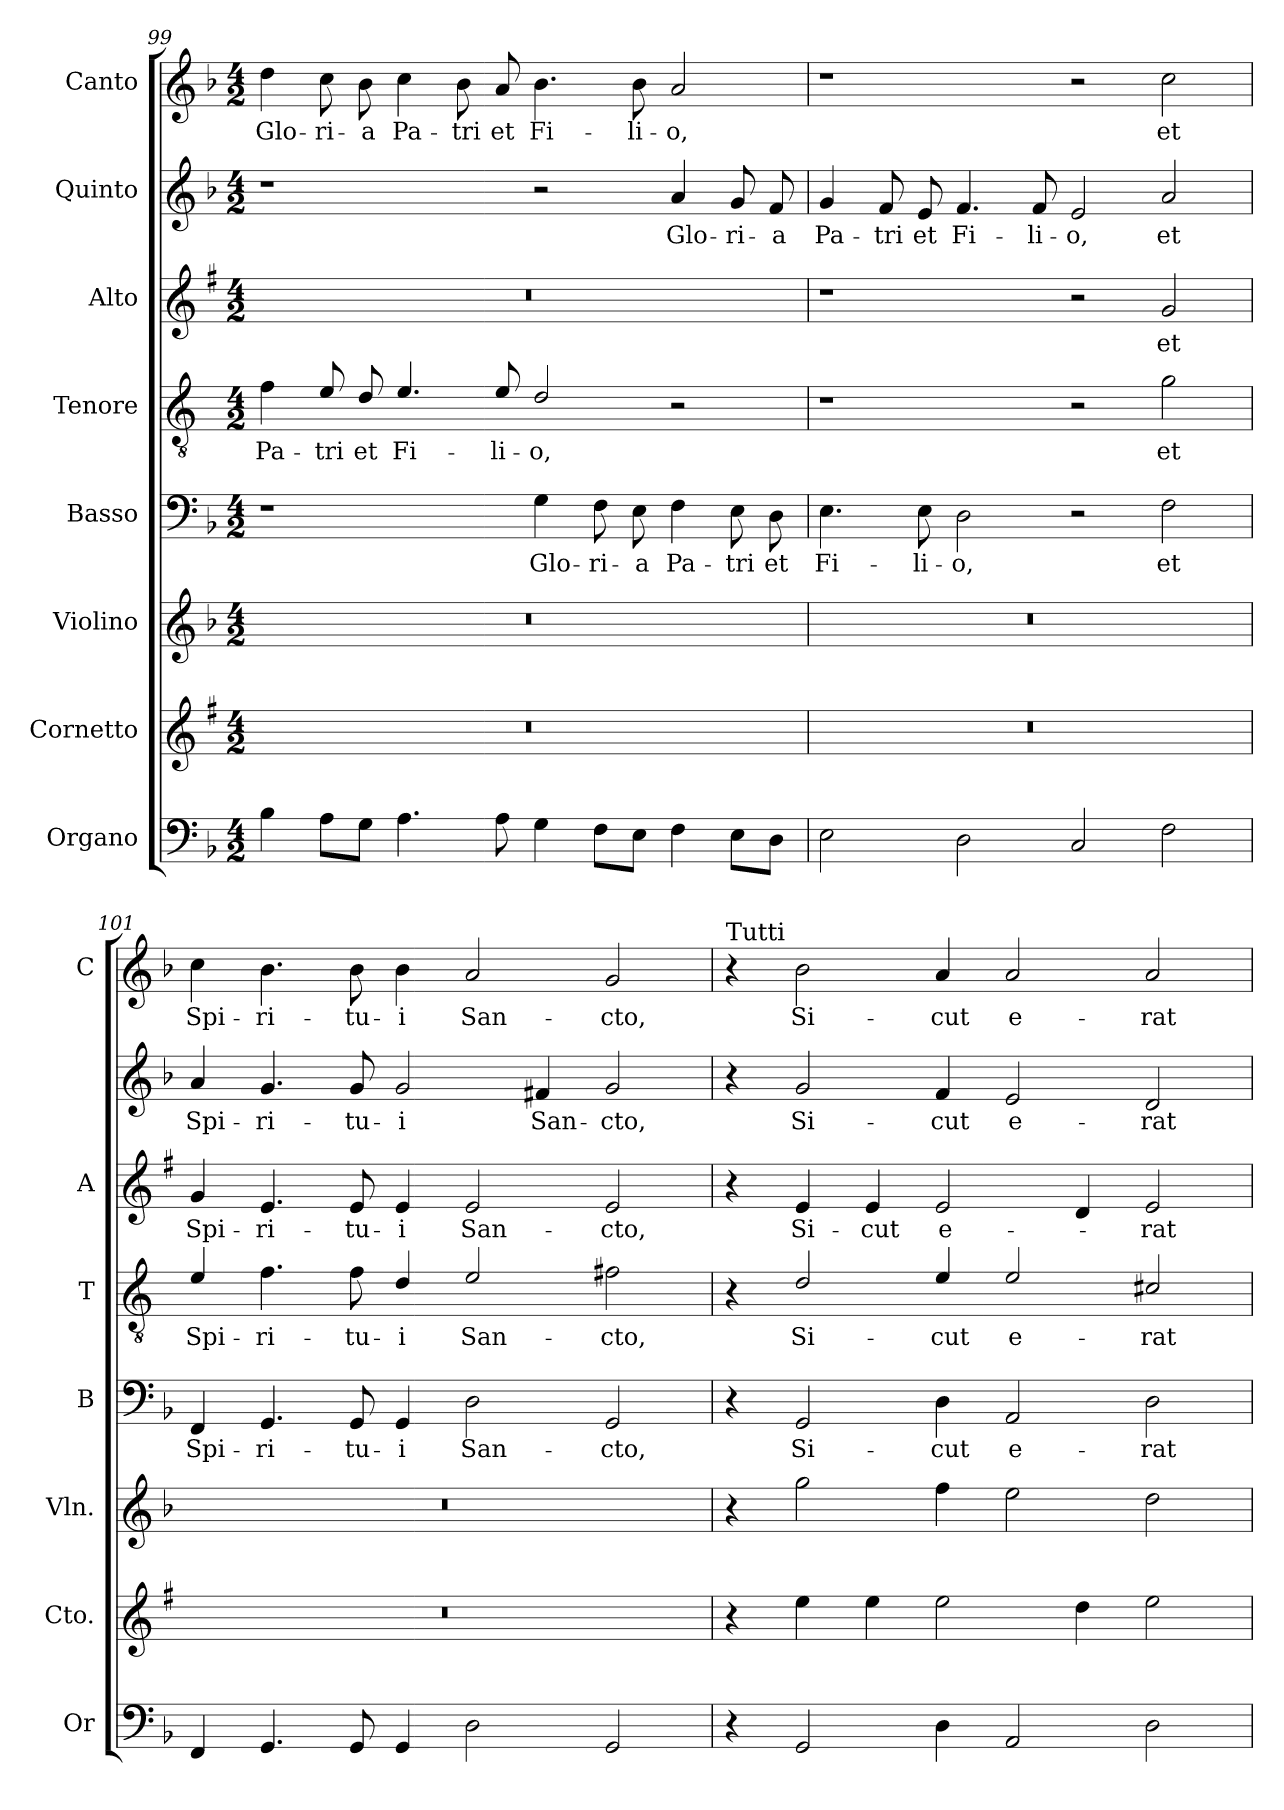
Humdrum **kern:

**kern	**kern	**kern	**kern	**text	**kern	**text	**kern	**text	**kern	**text	**kern	**text
*part8	*part7	*part6	*part5	*part5	*part4	*part4	*part3	*part3	*part2	*part2	*part1	*part1
*staff8	*staff7	*staff6	*staff5	*staff5	*staff4	*staff4	*staff3	*staff3	*staff2	*staff2	*staff1	*staff1
*I"Organo	*I"Cornetto	*I"Violino	*I"Basso	*	*I"Tenore	*	*I"Alto	*	*I"Quinto	*	*I"Canto	*
*I'Or	*I'Cto.	*I'Vln.	*I'B	*	*I'T	*	*I'A	*	*	*	*I'C	*
*clefF4	*clefG2	*clefG2	*clefF4	*	*clefGv2	*	*clefG2	*	*clefG2	*	*clefG2	*
*	*ITrd1c2	*	*	*	*ITrd4c7	*	*ITrd1c2	*	*	*	*	*
*k[b-]	*k[b-]	*k[b-]	*k[b-]	*	*k[b-]	*	*k[b-]	*	*k[b-]	*	*k[b-]	*
*F:	*F:	*F:	*F:	*	*F:	*	*F:	*	*F:	*	*F:	*
*M4/2	*M4/2	*M4/2	*M4/2	*	*M4/2	*	*M4/2	*	*M4/2	*	*M4/2	*
=99	=99	=99	=99	=99	=99	=99	=99	=99	=99	=99	=99	=99
!	!	!	!	!	!	!LO:LY:b	!	!	!	!	!	!LO:LY:b
4B-\	0r	0r	1r	.	4B-\	Pa-	0r	.	1r	.	4dd\	Glo-
!	!	!	!	!	!	!LO:LY:b	!	!	!	!	!	!LO:LY:b
8A\L	.	.	.	.	8A/	-tri	.	.	.	.	8cc\	-ri-
!	!	!	!	!	!	!LO:LY:b	!	!	!	!	!	!LO:LY:b
8G\J	.	.	.	.	8G/	et	.	.	.	.	8b-\	-a
!	!	!	!	!	!	!LO:LY:b	!	!	!	!	!	!LO:LY:b
4.A\	.	.	.	.	4.A/	Fi-	.	.	.	.	4cc\	Pa-
!	!	!	!	!	!	!	!	!	!	!	!	!LO:LY:b
.	.	.	.	.	.	.	.	.	.	.	8b-\	-tri
!	!	!	!	!	!	!LO:LY:b	!	!	!	!	!	!LO:LY:b
8A\	.	.	.	.	8A/	-li-	.	.	.	.	8a/	et
!	!	!	!	!LO:LY:b	!	!LO:LY:b	!	!	!	!	!	!LO:LY:b
4G\	.	.	4G\	Glo-	2G/	-o,	.	.	2r	.	4.b-\	Fi-
!	!	!	!	!LO:LY:b	!	!	!	!	!	!	!	!
8F\L	.	.	8F\	-ri-	.	.	.	.	.	.	.	.
!	!	!	!	!LO:LY:b	!	!	!	!	!	!	!	!LO:LY:b
8E\J	.	.	8E\	-a	.	.	.	.	.	.	8b-\	-li-
!	!	!	!	!LO:LY:b	!	!	!	!	!	!LO:LY:b	!	!LO:LY:b
4F\	.	.	4F\	Pa-	2r	.	.	.	4a/	Glo-	2a/	-o,
!	!	!	!	!LO:LY:b	!	!	!	!	!	!LO:LY:b	!	!
8E\L	.	.	8E\	-tri	.	.	.	.	8g/	-ri-	.	.
!	!	!	!	!LO:LY:b	!	!	!	!	!	!LO:LY:b	!	!
8D\J	.	.	8D\	et	.	.	.	.	8f/	-a	.	.
!!LO:LB:g=z
=100	=100	=100	=100	=100	=100	=100	=100	=100	=100	=100	=100	=100
!	!	!	!	!LO:LY:b	!	!	!	!	!	!LO:LY:b	!	!
2E\	0r	0r	4.E\	Fi-	1r	.	1r	.	4g/	Pa-	1r	.
!	!	!	!	!	!	!	!	!	!	!LO:LY:b	!	!
.	.	.	.	.	.	.	.	.	8f/	-tri	.	.
!	!	!	!	!LO:LY:b	!	!	!	!	!	!LO:LY:b	!	!
.	.	.	8E\	-li-	.	.	.	.	8e/	et	.	.
!	!	!	!	!LO:LY:b	!	!	!	!	!	!LO:LY:b	!	!
2D\	.	.	2D\	-o,	.	.	.	.	4.f/	Fi-	.	.
!	!	!	!	!	!	!	!	!	!	!LO:LY:b	!	!
.	.	.	.	.	.	.	.	.	8f/	-li-	.	.
!	!	!	!	!	!	!	!	!	!	!LO:LY:b	!	!
2C/	.	.	2r	.	2r	.	2r	.	2e/	-o,	2r	.
!	!	!	!	!LO:LY:b	!	!LO:LY:b	!	!LO:LY:b	!	!LO:LY:b	!	!LO:LY:b
2F\	.	.	2F\	et	2c\	et	2f/	et	2a/	et	2cc\	et
=101	=101	=101	=101	=101	=101	=101	=101	=101	=101	=101	=101	=101
!	!	!	!	!LO:LY:b	!	!LO:LY:b	!	!LO:LY:b	!	!LO:LY:b	!	!LO:LY:b
4FF/	0r	0r	4FF/	Spi-	4A/	Spi-	4f/	Spi-	4a/	Spi-	4cc\	Spi-
!	!	!	!	!LO:LY:b	!	!LO:LY:b	!	!LO:LY:b	!	!LO:LY:b	!	!LO:LY:b
4.GG/	.	.	4.GG/	-ri-	4.B-\	-ri-	4.d/	-ri-	4.g/	-ri-	4.b-\	-ri-
!	!	!	!	!LO:LY:b	!	!LO:LY:b	!	!LO:LY:b	!	!LO:LY:b	!	!LO:LY:b
8GG/	.	.	8GG/	-tu-	8B-\	-tu-	8d/	-tu-	8g/	-tu-	8b-\	-tu-
!	!	!	!	!LO:LY:b	!	!LO:LY:b	!	!LO:LY:b	!	!LO:LY:b	!	!LO:LY:b
4GG/	.	.	4GG/	-i	4G/	-i	4d/	-i	2g/	-i	4b-\	-i
!	!	!	!	!LO:LY:b	!	!LO:LY:b	!	!LO:LY:b	!	!	!	!LO:LY:b
2D\	.	.	2D\	San-	2A/	San-	2d/	San-	.	.	2a/	San-
!	!	!	!	!	!	!	!	!	!	!LO:LY:b	!	!
.	.	.	.	.	.	.	.	.	4f#X/	San-	.	.
!	!	!	!	!LO:LY:b	!	!LO:LY:b	!	!LO:LY:b	!	!LO:LY:b	!	!LO:LY:b
2GG/	.	.	2GG/	-cto,	2Bn\	-cto,	2d/	-cto,	2g/	-cto,	2g/	-cto,
=102	=102	=102	=102	=102	=102	=102	=102	=102	=102	=102	=102	=102
!	!	!	!	!	!	!	!	!	!	!	!LO:TX:a:t=Tutti	!
4r	4r	4r	4r	.	4r	.	4r	.	4r	.	4r	.
!	!	!	!	!LO:LY:b	!	!LO:LY:b	!	!LO:LY:b	!	!LO:LY:b	!	!LO:LY:b
2GG/	4dd\	2gg\	2GG/	Si-	2G/	Si-	4d/	Si-	2g/	Si-	2b-\	Si-
!	!	!	!	!	!	!	!	!LO:LY:b	!	!	!	!
.	4dd\	.	.	.	.	.	4d/	-cut	.	.	.	.
!	!	!	!	!LO:LY:b	!	!LO:LY:b	!	!LO:LY:b	!	!LO:LY:b	!	!LO:LY:b
4D\	2dd\	4ff\	4D\	-cut	4A/	-cut	2d/	e-	4f/	-cut	4a/	-cut
!	!	!	!	!LO:LY:b	!	!LO:LY:b	!	!	!	!LO:LY:b	!	!LO:LY:b
2AA/	.	2ee\	2AA/	e-	2A/	e-	.	.	2e/	e-	2a/	e-
.	4cc\	.	.	.	.	.	4c/	.	.	.	.	.
!	!	!	!	!LO:LY:b	!	!LO:LY:b	!	!LO:LY:b	!	!LO:LY:b	!	!LO:LY:b
2D\	2dd\	2dd\	2D\	-rat	2F#X/	-rat	2d/	-rat	2d/	-rat	2a/	-rat
=	=	=	=	=	=	=	=	=	=	=	=	=
*-	*-	*-	*-	*-	*-	*-	*-	*-	*-	*-	*-	*-
